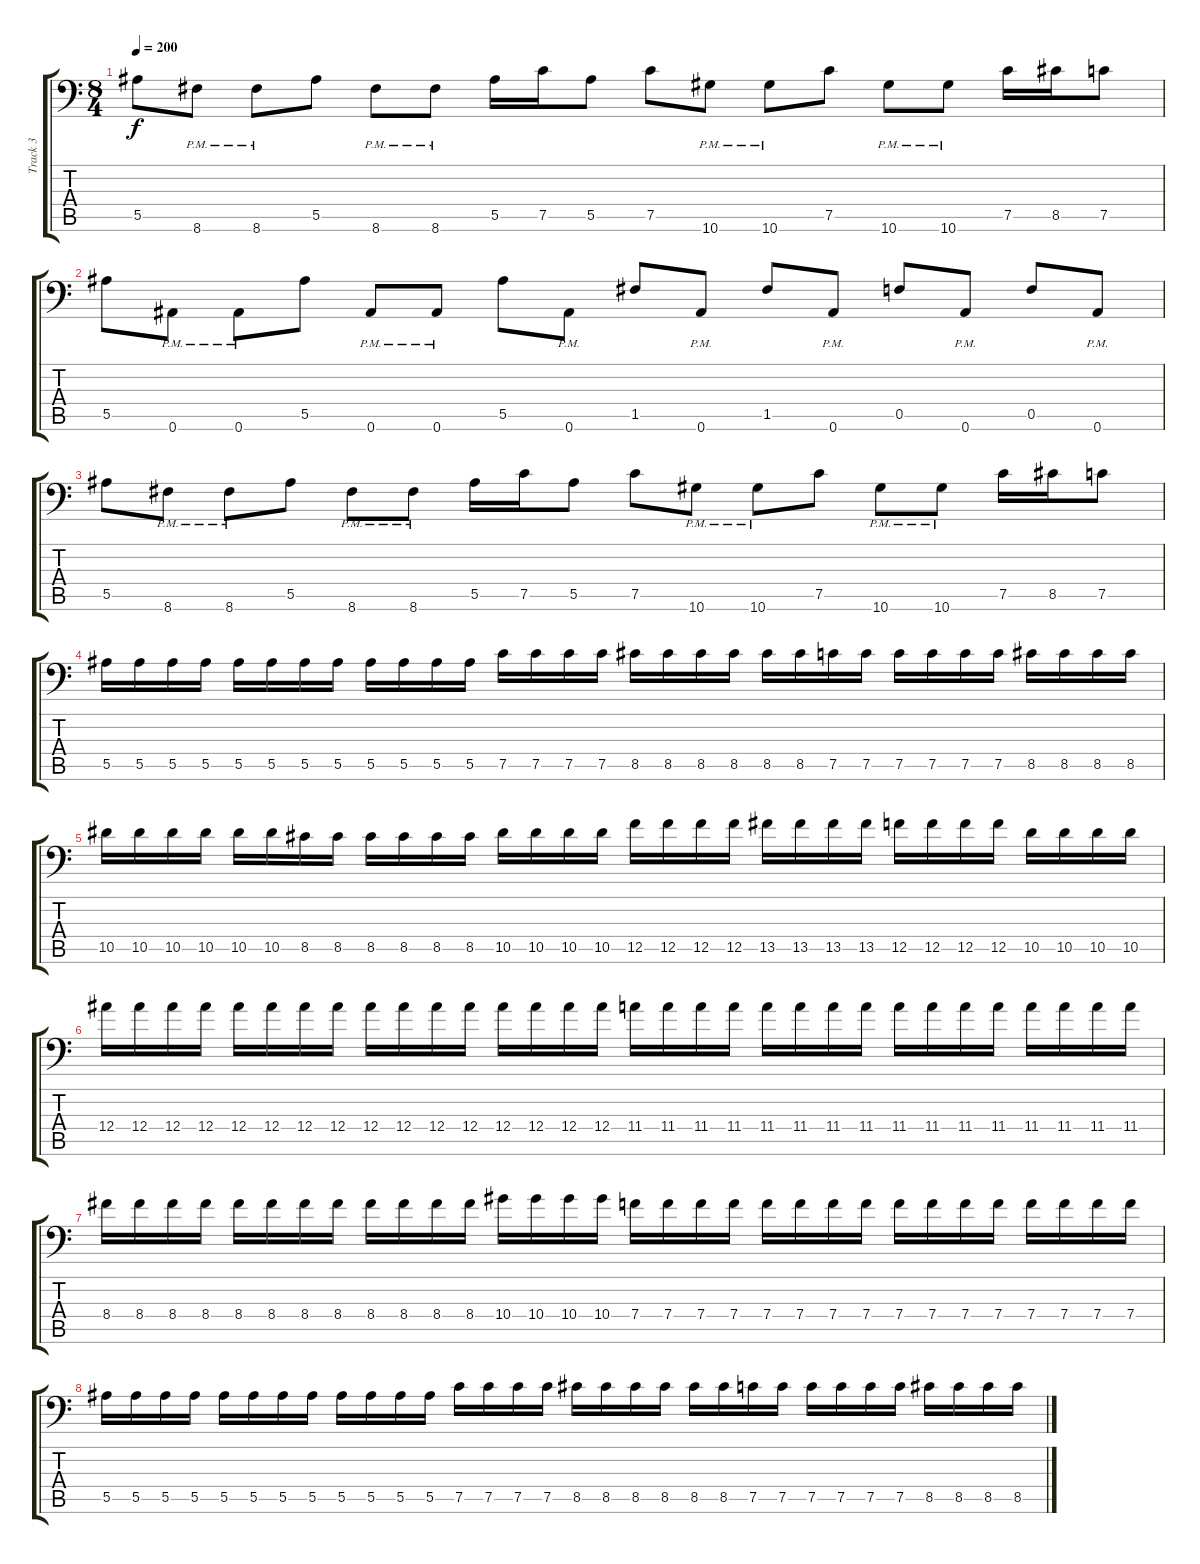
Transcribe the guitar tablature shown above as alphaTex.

\track ("Track 3" "Track 3") {instrument overdrivenguitar}
\staff {score tabs}
\tuning (C4 G3 Eb3 Bb2 F2 Bb1) {hide}
\ts (8 4)
\tempo 200
\clef f4
\ks c
5.5.8{dy f} 8.6{pm}.8 8.6{pm}.8 5.5.8 8.6{pm}.8 8.6{pm}.8 5.5.16 7.5.16 5.5.8 7.5.8 10.6{pm}.8 10.6{pm}.8 7.5.8 10.6{pm}.8 10.6{pm}.8 7.5.16 8.5.16 7.5.8 |
5.5.8 0.6{pm}.8 0.6{pm}.8 5.5.8 0.6{pm}.8 0.6{pm}.8 5.5.8 0.6{pm}.8 1.5.8 0.6{pm}.8 1.5.8 0.6{pm}.8 0.5.8 0.6{pm}.8 0.5.8 0.6{pm}.8 |
5.5.8 8.6{pm}.8 8.6{pm}.8 5.5.8 8.6{pm}.8 8.6{pm}.8 5.5.16 7.5.16 5.5.8 7.5.8 10.6{pm}.8 10.6{pm}.8 7.5.8 10.6{pm}.8 10.6{pm}.8 7.5.16 8.5.16 7.5.8 |
5.5.16 5.5.16 5.5.16 5.5.16 5.5.16 5.5.16 5.5.16 5.5.16 5.5.16 5.5.16 5.5.16 5.5.16 7.5.16 7.5.16 7.5.16 7.5.16 8.5.16 8.5.16 8.5.16 8.5.16 8.5.16 8.5.16 7.5.16 7.5.16 7.5.16 7.5.16 7.5.16 7.5.16 8.5.16 8.5.16 8.5.16 8.5.16 |
10.5.16 10.5.16 10.5.16 10.5.16 10.5.16 10.5.16 8.5.16 8.5.16 8.5.16 8.5.16 8.5.16 8.5.16 10.5.16 10.5.16 10.5.16 10.5.16 12.5.16 12.5.16 12.5.16 12.5.16 13.5.16 13.5.16 13.5.16 13.5.16 12.5.16 12.5.16 12.5.16 12.5.16 10.5.16 10.5.16 10.5.16 10.5.16 |
12.4.16 12.4.16 12.4.16 12.4.16 12.4.16 12.4.16 12.4.16 12.4.16 12.4.16 12.4.16 12.4.16 12.4.16 12.4.16 12.4.16 12.4.16 12.4.16 11.4.16 11.4.16 11.4.16 11.4.16 11.4.16 11.4.16 11.4.16 11.4.16 11.4.16 11.4.16 11.4.16 11.4.16 11.4.16 11.4.16 11.4.16 11.4.16 |
8.4.16 8.4.16 8.4.16 8.4.16 8.4.16 8.4.16 8.4.16 8.4.16 8.4.16 8.4.16 8.4.16 8.4.16 10.4.16 10.4.16 10.4.16 10.4.16 7.4.16 7.4.16 7.4.16 7.4.16 7.4.16 7.4.16 7.4.16 7.4.16 7.4.16 7.4.16 7.4.16 7.4.16 7.4.16 7.4.16 7.4.16 7.4.16 |
5.5.16 5.5.16 5.5.16 5.5.16 5.5.16 5.5.16 5.5.16 5.5.16 5.5.16 5.5.16 5.5.16 5.5.16 7.5.16 7.5.16 7.5.16 7.5.16 8.5.16 8.5.16 8.5.16 8.5.16 8.5.16 8.5.16 7.5.16 7.5.16 7.5.16 7.5.16 7.5.16 7.5.16 8.5.16 8.5.16 8.5.16 8.5.16
